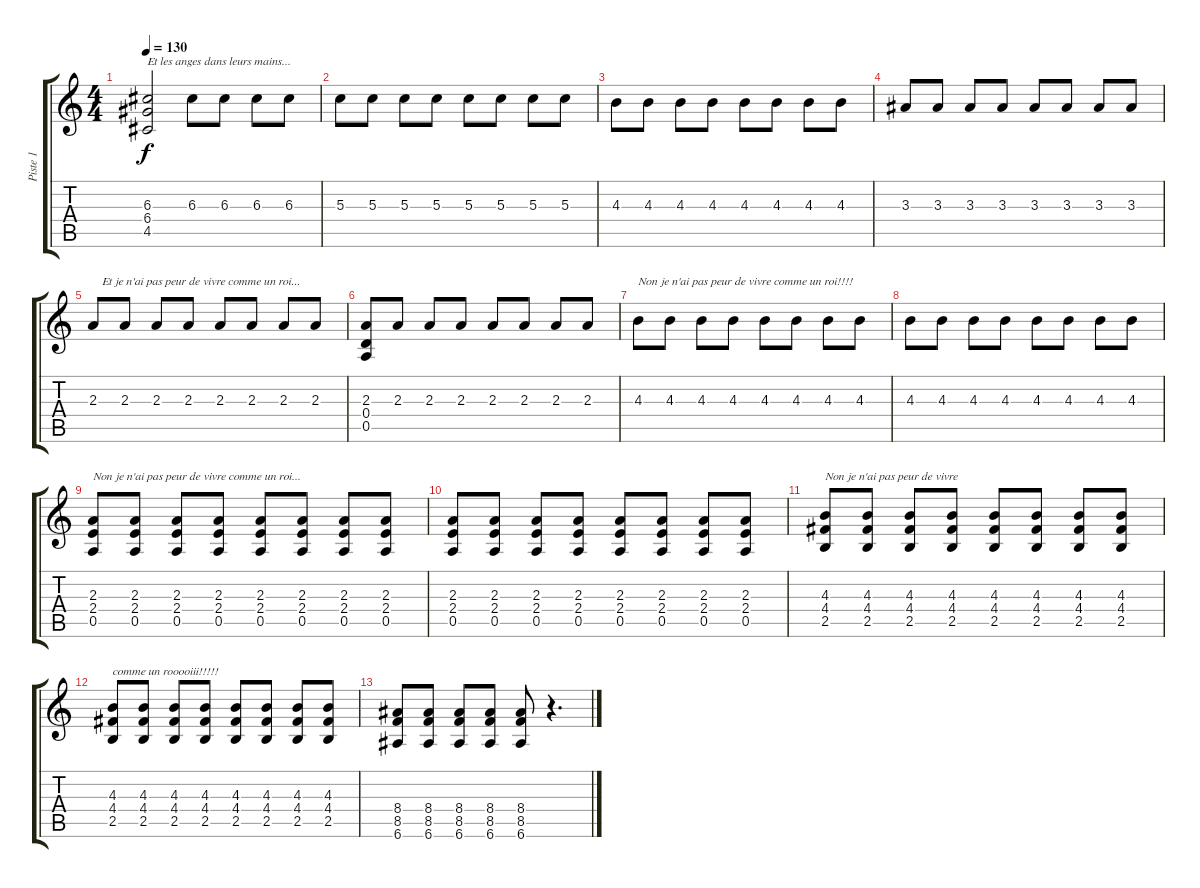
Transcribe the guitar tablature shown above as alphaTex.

\track ("Piste 1" "Piste 1") {instrument overdrivenguitar}
\staff {score tabs}
\tuning (E4 B3 G3 D3 A2 E2) {hide}
\ts (4 4)
\tempo 130
\clef g2
\ks c
(6.3 6.4 4.5).2{txt "Et les anges dans leurs mains..." dy f} 6.3.8 6.3.8 6.3.8 6.3.8 |
5.3.8 5.3.8 5.3.8 5.3.8 5.3.8 5.3.8 5.3.8 5.3.8 |
4.3.8 4.3.8 4.3.8 4.3.8 4.3.8 4.3.8 4.3.8 4.3.8 |
3.3.8 3.3.8 3.3.8 3.3.8 3.3.8 3.3.8 3.3.8 3.3.8 |
2.3.8{txt "   Et je n'ai pas peur de vivre comme un roi..."} 2.3.8 2.3.8 2.3.8 2.3.8 2.3.8 2.3.8 2.3.8 |
(2.3 0.4 0.5).8 2.3.8 2.3.8 2.3.8 2.3.8 2.3.8 2.3.8 2.3.8 |
4.3.8{txt "Non je n'ai pas peur de vivre comme un roi!!!!"} 4.3.8 4.3.8 4.3.8 4.3.8 4.3.8 4.3.8 4.3.8 |
4.3.8 4.3.8 4.3.8 4.3.8 4.3.8 4.3.8 4.3.8 4.3.8 |
(2.3 2.4 0.5).8{txt "Non je n'ai pas peur de vivre comme un roi..."} (2.3 2.4 0.5).8 (2.3 2.4 0.5).8 (2.3 2.4 0.5).8 (2.3 2.4 0.5).8 (2.3 2.4 0.5).8 (2.3 2.4 0.5).8 (2.3 2.4 0.5).8 |
(2.3 2.4 0.5).8 (2.3 2.4 0.5).8 (2.3 2.4 0.5).8 (2.3 2.4 0.5).8 (2.3 2.4 0.5).8 (2.3 2.4 0.5).8 (2.3 2.4 0.5).8 (2.3 2.4 0.5).8 |
(4.3 4.4 2.5).8{txt "Non je n'ai pas peur de vivre"} (4.3 4.4 2.5).8 (4.3 4.4 2.5).8 (4.3 4.4 2.5).8 (4.3 4.4 2.5).8 (4.3 4.4 2.5).8 (4.3 4.4 2.5).8 (4.3 4.4 2.5).8 |
(4.3 4.4 2.5).8{txt "comme un rooooiii!!!!!"} (4.3 4.4 2.5).8 (4.3 4.4 2.5).8 (4.3 4.4 2.5).8 (4.3 4.4 2.5).8 (4.3 4.4 2.5).8 (4.3 4.4 2.5).8 (4.3 4.4 2.5).8 |
(8.4 8.5 6.6).8 (8.4 8.5 6.6).8 (8.4 8.5 6.6).8 (8.4 8.5 6.6).8 (8.4 8.5 6.6).8 r.4{d}
